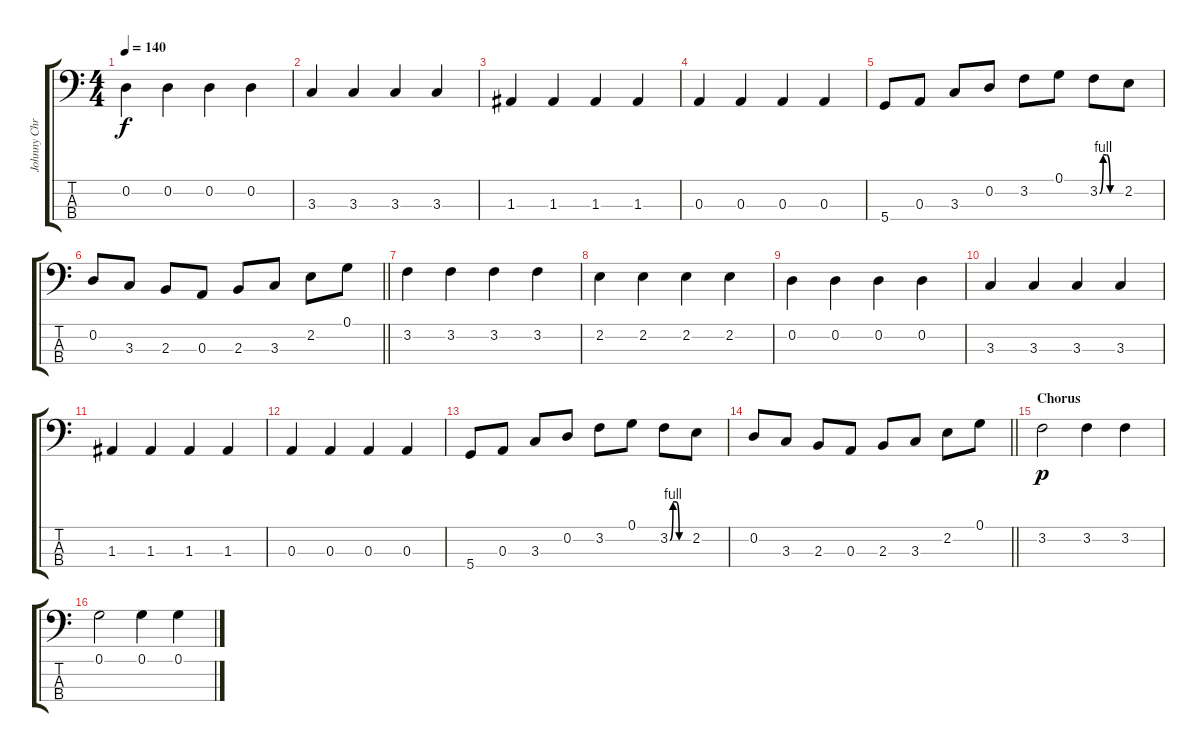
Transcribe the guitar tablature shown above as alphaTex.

\track ("Johnny Christ" "Johnny Chr") {instrument electricbassfinger}
\staff {score tabs}
\tuning (G2 D2 A1 D1) {hide}
\ts (4 4)
\tempo 140
\clef f4
\ks c
0.2.4{dy f} 0.2.4 0.2.4 0.2.4 |
3.3.4 3.3.4 3.3.4 3.3.4 |
1.3.4 1.3.4 1.3.4 1.3.4 |
0.3.4 0.3.4 0.3.4 0.3.4 |
5.4.8 0.3.8 3.3.8 0.2.8 3.2.8 0.1.8 3.2{be (custom 0 0 10 4 20 4 30 0 60 0)}.8 2.2.8 |
\barLineRight lightlight
0.2.8 3.3.8 2.3.8 0.3.8 2.3.8 3.3.8 2.2.8 0.1.8 |
3.2.4 3.2.4 3.2.4 3.2.4 |
2.2.4 2.2.4 2.2.4 2.2.4 |
0.2.4 0.2.4 0.2.4 0.2.4 |
3.3.4 3.3.4 3.3.4 3.3.4 |
1.3.4 1.3.4 1.3.4 1.3.4 |
0.3.4 0.3.4 0.3.4 0.3.4 |
5.4.8 0.3.8 3.3.8 0.2.8 3.2.8 0.1.8 3.2{be (custom 0 0 10 4 20 4 30 0 60 0)}.8 2.2.8 |
\barLineRight lightlight
0.2.8 3.3.8 2.3.8 0.3.8 2.3.8 3.3.8 2.2.8 0.1.8 |
\section ("" "Chorus")
3.2.2{dy p} 3.2.4 3.2.4 |
0.1.2 0.1.4 0.1.4
